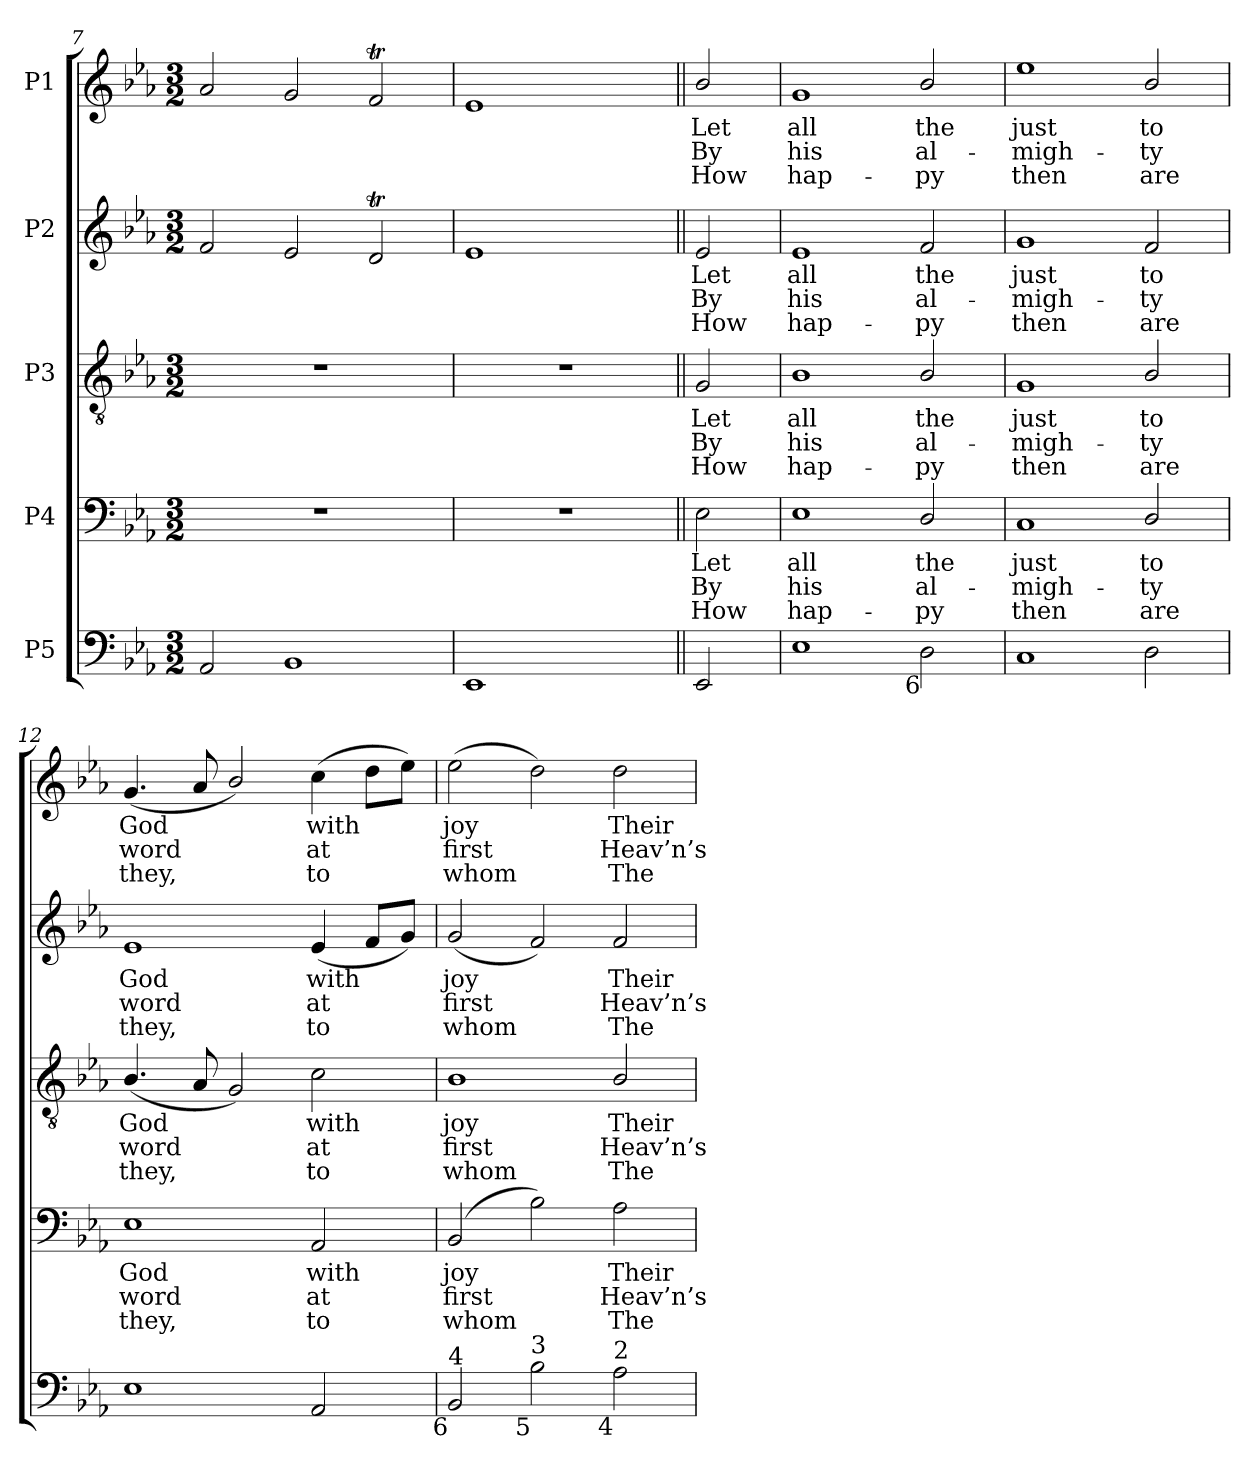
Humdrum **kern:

**kern	**kern	**text	**text	**text	**kern	**text	**text	**text	**kern	**text	**text	**text	**kern	**text	**text	**text
*part5	*part4	*part4	*part4	*part4	*part3	*part3	*part3	*part3	*part2	*part2	*part2	*part2	*part1	*part1	*part1	*part1
*staff5	*staff4	*staff4	*staff4	*staff4	*staff3	*staff3	*staff3	*staff3	*staff2	*staff2	*staff2	*staff2	*staff1	*staff1	*staff1	*staff1
*I"P5	*I"P4	*	*	*	*I"P3	*	*	*	*I"P2	*	*	*	*I"P1	*	*	*
*clefF4	*clefF4	*	*	*	*clefGv2	*	*	*	*clefG2	*	*	*	*clefG2	*	*	*
*	*	*	*	*	*ITrd7c12	*	*	*	*	*	*	*	*	*	*	*
*k[b-e-a-]	*k[b-e-a-]	*	*	*	*k[b-e-a-]	*	*	*	*k[b-e-a-]	*	*	*	*k[b-e-a-]	*	*	*
*E-:	*E-:	*	*	*	*E-:	*	*	*	*E-:	*	*	*	*E-:	*	*	*
*M3/2	*M3/2	*	*	*	*M3/2	*	*	*	*M3/2	*	*	*	*M3/2	*	*	*
=7	=7	=7	=7	=7	=7	=7	=7	=7	=7	=7	=7	=7	=7	=7	=7	=7
!	!LO:N:vis=1	!	!	!	!LO:N:vis=1	!	!	!	!	!	!	!	!	!	!	!
2AA-i/	1.r	.	.	.	1.r	.	.	.	2fi/	.	.	.	2a-i/	.	.	.
1BB-i	.	.	.	.	.	.	.	.	2e-i/	.	.	.	2gi/	.	.	.
.	.	.	.	.	.	.	.	.	2dti/	.	.	.	2fTi/	.	.	.
=8	=8	=8	=8	=8	=8	=8	=8	=8	=8	=8	=8	=8	=8	=8	=8	=8
1EE-i	1.r	.	.	.	1.r	.	.	.	1e-i	.	.	.	1e-i	.	.	.
2ryy	.	.	.	.	.	.	.	.	2ryy	.	.	.	2ryy	.	.	.
!!LO:LB:g=z
=9||	=9||	=9||	=9||	=9||	=9||	=9||	=9||	=9||	=9||	=9||	=9||	=9||	=9||	=9||	=9||	=9||
!	!	!LO:LY:b:color=#000000	!LO:LY:b:color=#000000	!LO:LY:b:color=#000000	!	!	!	!	!	!	!	!	!	!	!	!
!	!	!	!	!	!	!LO:LY:b:color=#000000	!LO:LY:b:color=#000000	!LO:LY:b:color=#000000	!	!	!	!	!	!	!	!
!	!	!	!	!	!	!	!	!	!	!LO:LY:b:color=#000000	!LO:LY:b:color=#000000	!LO:LY:b:color=#000000	!	!	!	!
!	!	!	!	!	!	!	!	!	!	!	!	!	!	!LO:LY:b:color=#000000	!LO:LY:b:color=#000000	!LO:LY:b:color=#000000
2EE-i/	2E-i\	Let	By	How	2GGi/	Let	By	How	2e-i/	Let	By	How	2b-i/	Let	By	How
=10	=10	=10	=10	=10	=10	=10	=10	=10	=10	=10	=10	=10	=10	=10	=10	=10
!	!	!LO:LY:b:color=#000000	!LO:LY:b:color=#000000	!LO:LY:b:color=#000000	!	!	!	!	!	!	!	!	!	!	!	!
!	!	!	!	!	!	!LO:LY:b:color=#000000	!LO:LY:b:color=#000000	!LO:LY:b:color=#000000	!	!	!	!	!	!	!	!
!	!	!	!	!	!	!	!	!	!	!LO:LY:b:color=#000000	!LO:LY:b:color=#000000	!LO:LY:b:color=#000000	!	!	!	!
!	!	!	!	!	!	!	!	!	!	!	!	!	!	!LO:LY:b:color=#000000	!LO:LY:b:color=#000000	!LO:LY:b:color=#000000
1E-i	1E-i	all	his	hap-	1BB-i	all	his	hap-	1e-i	all	his	hap-	1gi	all	his	hap-
!	!	!LO:LY:b:color=#000000	!LO:LY:b:color=#000000	!LO:LY:b:color=#000000	!	!	!	!	!	!	!	!	!	!	!	!
!	!	!	!	!	!	!LO:LY:b:color=#000000	!LO:LY:b:color=#000000	!LO:LY:b:color=#000000	!	!	!	!	!	!	!	!
!	!	!	!	!	!	!	!	!	!	!LO:LY:b:color=#000000	!LO:LY:b:color=#000000	!LO:LY:b:color=#000000	!	!	!	!
!LO:TX:b:rj:t=6	!	!	!	!	!	!	!	!	!	!	!	!	!	!	!	!
!	!	!	!	!	!	!	!	!	!	!	!	!	!	!LO:LY:b:color=#000000	!LO:LY:b:color=#000000	!LO:LY:b:color=#000000
2Di\	2Di/	the	al-	-py	2BB-i/	the	al-	-py	2fi/	the	al-	-py	2b-i/	the	al-	-py
=11	=11	=11	=11	=11	=11	=11	=11	=11	=11	=11	=11	=11	=11	=11	=11	=11
!	!	!LO:LY:b:color=#000000	!LO:LY:b:color=#000000	!LO:LY:b:color=#000000	!	!	!	!	!	!	!	!	!	!	!	!
!	!	!	!	!	!	!LO:LY:b:color=#000000	!LO:LY:b:color=#000000	!LO:LY:b:color=#000000	!	!	!	!	!	!	!	!
!	!	!	!	!	!	!	!	!	!	!LO:LY:b:color=#000000	!LO:LY:b:color=#000000	!LO:LY:b:color=#000000	!	!	!	!
!	!	!	!	!	!	!	!	!	!	!	!	!	!	!LO:LY:b:color=#000000	!LO:LY:b:color=#000000	!LO:LY:b:color=#000000
1Ci	1Ci	just	-migh-	then	1GGi	just	-migh-	then	1gi	just	-migh-	then	1ee-i	just	-migh-	then
!	!	!LO:LY:b:color=#000000	!LO:LY:b:color=#000000	!LO:LY:b:color=#000000	!	!	!	!	!	!	!	!	!	!	!	!
!	!	!	!	!	!	!LO:LY:b:color=#000000	!LO:LY:b:color=#000000	!LO:LY:b:color=#000000	!	!	!	!	!	!	!	!
!	!	!	!	!	!	!	!	!	!	!LO:LY:b:color=#000000	!LO:LY:b:color=#000000	!LO:LY:b:color=#000000	!	!	!	!
!	!	!	!	!	!	!	!	!	!	!	!	!	!	!LO:LY:b:color=#000000	!LO:LY:b:color=#000000	!LO:LY:b:color=#000000
2Di\	2Di/	to	-ty	are	2BB-i/	to	-ty	are	2fi/	to	-ty	are	2b-i/	to	-ty	are
=12	=12	=12	=12	=12	=12	=12	=12	=12	=12	=12	=12	=12	=12	=12	=12	=12
!	!	!LO:LY:b:color=#000000	!LO:LY:b:color=#000000	!LO:LY:b:color=#000000	!	!	!	!	!	!	!	!	!	!	!	!
!	!	!	!	!	!	!LO:LY:b:color=#000000	!LO:LY:b:color=#000000	!LO:LY:b:color=#000000	!	!	!	!	!	!	!	!
!	!	!	!	!	!	!	!	!	!	!LO:LY:b:color=#000000	!LO:LY:b:color=#000000	!LO:LY:b:color=#000000	!	!	!	!
!	!	!	!	!	!	!	!	!	!	!	!	!	!	!LO:LY:b:color=#000000	!LO:LY:b:color=#000000	!LO:LY:b:color=#000000
1E-i	1E-i	God	word	they,	(4.BB-i/	God	word	they,	1e-i	God	word	they,	(4.gi/	God	word	they,
.	.	.	.	.	8AA-i/	.	.	.	.	.	.	.	8a-i/	.	.	.
.	.	.	.	.	2GGi/)	.	.	.	.	.	.	.	2b-i/)	.	.	.
!	!	!LO:LY:b:color=#000000	!LO:LY:b:color=#000000	!LO:LY:b:color=#000000	!	!	!	!	!	!	!	!	!	!	!	!
!	!	!	!	!	!	!LO:LY:b:color=#000000	!LO:LY:b:color=#000000	!LO:LY:b:color=#000000	!	!	!	!	!	!	!	!
!	!	!	!	!	!	!	!	!	!	!LO:LY:b:color=#000000	!LO:LY:b:color=#000000	!LO:LY:b:color=#000000	!	!	!	!
!	!	!	!	!	!	!	!	!	!	!	!	!	!	!LO:LY:b:color=#000000	!LO:LY:b:color=#000000	!LO:LY:b:color=#000000
2AA-i/	2AA-i/	with	at	to	2Ci\	with	at	to	(4e-i/	with	at	to	(4cci\	with	at	to
.	.	.	.	.	.	.	.	.	8fi/L	.	.	.	8ddi\L	.	.	.
.	.	.	.	.	.	.	.	.	8gi/J)	.	.	.	8ee-i\J)	.	.	.
=13	=13	=13	=13	=13	=13	=13	=13	=13	=13	=13	=13	=13	=13	=13	=13	=13
!	!	!LO:LY:b:color=#000000	!LO:LY:b:color=#000000	!LO:LY:b:color=#000000	!	!	!	!	!	!	!	!	!	!	!	!
!	!	!	!	!	!	!LO:LY:b:color=#000000	!LO:LY:b:color=#000000	!LO:LY:b:color=#000000	!	!	!	!	!	!	!	!
!	!	!	!	!	!	!	!	!	!	!LO:LY:b:color=#000000	!LO:LY:b:color=#000000	!LO:LY:b:color=#000000	!	!	!	!
!LO:TX:b:rj:t=6	!	!	!	!	!	!	!	!	!	!	!	!	!	!	!	!
!LO:TX:t=4	!	!	!	!	!	!	!	!	!	!	!	!	!	!	!	!
!	!	!	!	!	!	!	!	!	!	!	!	!	!	!LO:LY:b:color=#000000	!LO:LY:b:color=#000000	!LO:LY:b:color=#000000
2BB-i/	(2BB-i/	joy	first	whom	1BB-i	joy	first	whom	(2gi/	joy	first	whom	(2ee-i\	joy	first	whom
!LO:TX:b:rj:t=5	!	!	!	!	!	!	!	!	!	!	!	!	!	!	!	!
!LO:TX:t=3	!	!	!	!	!	!	!	!	!	!	!	!	!	!	!	!
2B-i\	2B-i\)	.	.	.	.	.	.	.	2fi/)	.	.	.	2ddi\)	.	.	.
!	!	!LO:LY:b:color=#000000	!LO:LY:b:color=#000000	!LO:LY:b:color=#000000	!	!	!	!	!	!	!	!	!	!	!	!
!	!	!	!	!	!	!LO:LY:b:color=#000000	!LO:LY:b:color=#000000	!LO:LY:b:color=#000000	!	!	!	!	!	!	!	!
!	!	!	!	!	!	!	!	!	!	!LO:LY:b:color=#000000	!LO:LY:b:color=#000000	!LO:LY:b:color=#000000	!	!	!	!
!LO:TX:b:rj:t=4	!	!	!	!	!	!	!	!	!	!	!	!	!	!	!	!
!LO:TX:t=2	!	!	!	!	!	!	!	!	!	!	!	!	!	!	!	!
!	!	!	!	!	!	!	!	!	!	!	!	!	!	!LO:LY:b:color=#000000	!LO:LY:b:color=#000000	!LO:LY:b:color=#000000
2A-i\	2A-i\	Their	Heav’n’s	The	2BB-i/	Their	Heav’n’s	The	2fi/	Their	Heav’n’s	The	2ddi\	Their	Heav’n’s	The
=	=	=	=	=	=	=	=	=	=	=	=	=	=	=	=	=
*-	*-	*-	*-	*-	*-	*-	*-	*-	*-	*-	*-	*-	*-	*-	*-	*-
